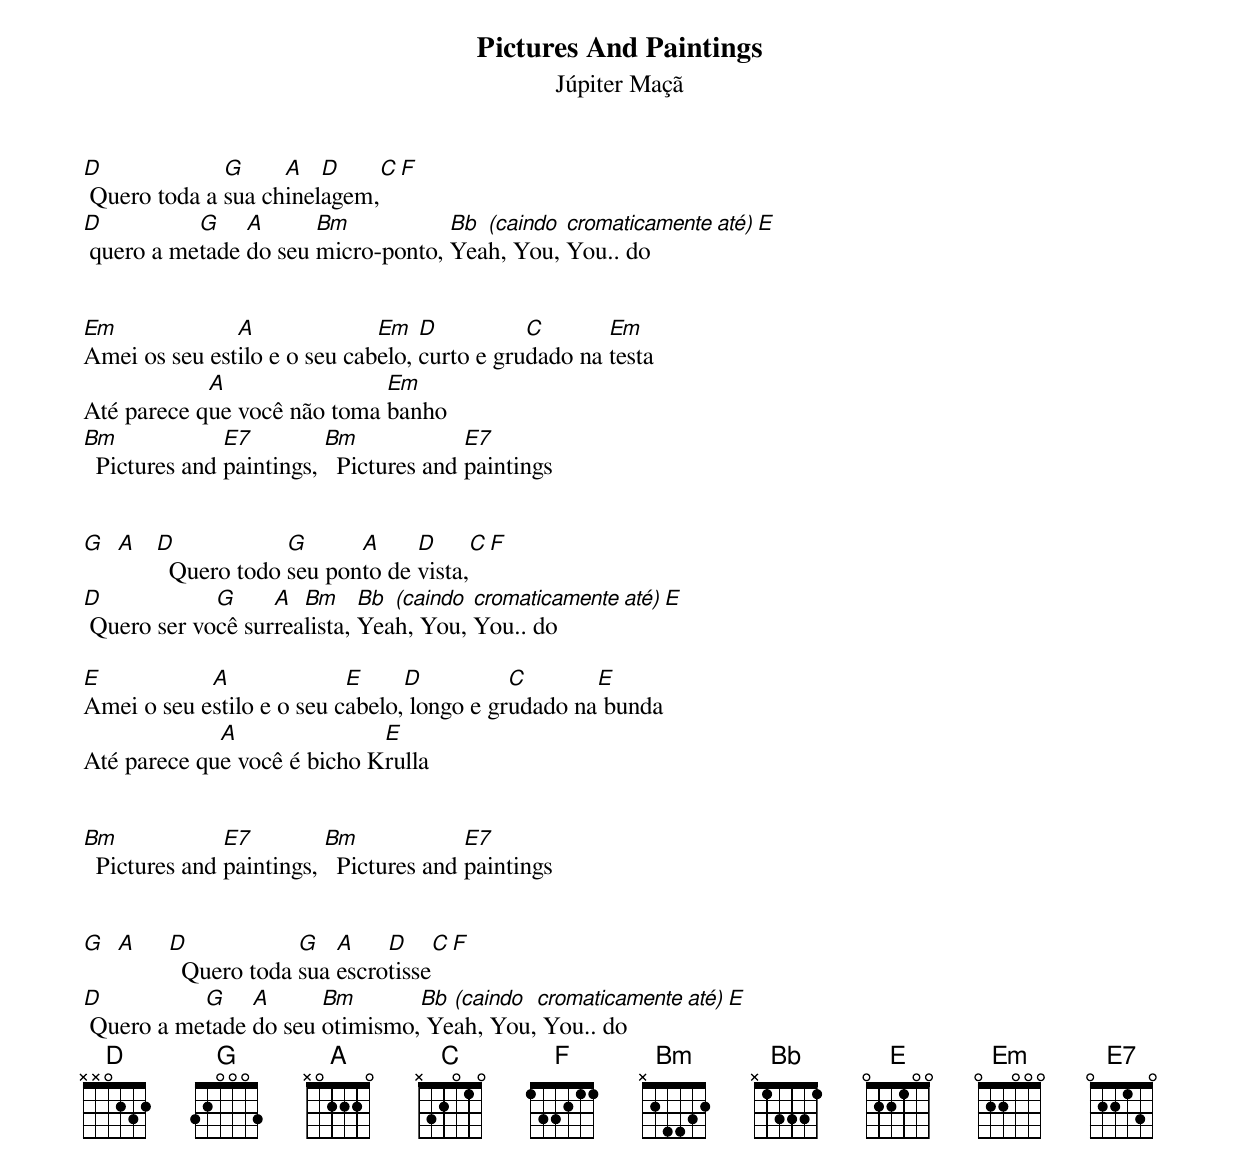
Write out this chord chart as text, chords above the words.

Pictures And Paintings
Júpiter Maçã



D             G     A   D      C    F
 Quero toda a sua chinelagem,
D          G    A      Bm           Bb (caindo cromaticamente até)  E
 quero a metade do seu micro-ponto, Yeah, You, You.. do


Em             A              Em   D          C       Em
Amei os seu estilo e o seu cabelo, curto e grudado na testa
            A                Em
Até parece que você não toma banho
Bm             E7         Bm             E7
  Pictures and paintings,   Pictures and paintings


G A  D            G      A     D     C F
       Quero todo seu ponto de vista,
D            G     A  Bm     Bb (caindo cromaticamente até)  E
 Quero ser você surrealista, Yeah, You, You.. do

E           A              E     D          C       E
Amei o seu estilo e o seu cabelo, longo e grudado na bunda
             A               E
Até parece que você é bicho Krulla


Bm             E7         Bm             E7
  Pictures and paintings,   Pictures and paintings


G A    D            G   A    D    C   F
         Quero toda sua escrotisse
D          G    A      Bm       Bb (caindo cromaticamente até)  E
 Quero a metade do seu otimismo, Yeah, You, You.. do
